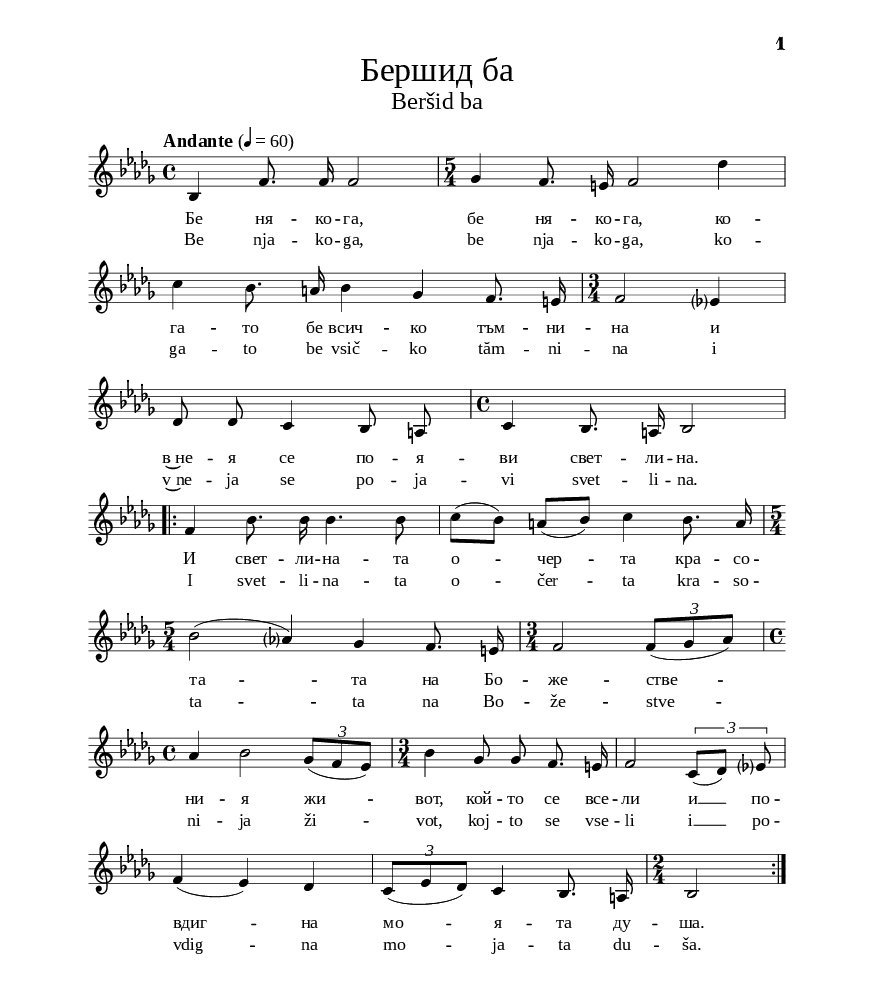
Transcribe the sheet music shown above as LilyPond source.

\version "2.24.3"

% include paper part and global functions
\include "include/globals.ily"

\bookpart {
  \label #'ref098
  \tocItem \markup "Бершид ба – Beršid ba"
  \include "include/bookpart-paper.ily"
  \score {
    \include "include/score-layout.ily"


    \new Voice \absolute  {
      \clef treble
      \key bes \minor
      \time 4/4
      \tempoFunc "Andante" 4 "60"

      \autoBeamOff

      \autoBeamOff

      bes4 f'8. f'16 f'2 | \time 5/4  ges'4 f'8. e'16 f'2 des''4 \break |

      c''4 bes'8. a'16 bes'4 ges' f'8. e'16 | \time 3/4  f'2 ees'?4 \break |

      des'8 des' c'4 bes8 a | \time 4/4  c'4 bes8. a16 bes2 \break | 

      \bar ".|:-|" 
        f'4 bes'8. bes'16 bes'4. bes'8 | \autoBeamOn c''8  ( bes')  a' ( bes' ) c''4 \autoBeamOff bes'8. a'16 \break |

        \time 5/4  | bes'2 ( as'?4 )  ges' f'8. e'16 | \time 3/4  f'2 \times 2/3  {  f'8 [ ( ges' as'8 ) ] } \break |

        \time 4/4  as'4 bes'2  \times 2/3  {  ges'8 ( [ f' es'8 ] ) } | \time 3/4  bes'4 ges'8 ges' f'8. e'16

        f'2 \times 2/3 { c'8 [ ( des' ) ] es'?8  } | \break

        f'4 ( es' ) des' | \times 2/3  { c'8 [ ( es' des'8 ) ] } c'4 bes8. a16  | \time 2/4  bes2  \break |

      \bar ":|."
    }

    \addlyrics {
      Бе ня -- ко  -- га, бе ня -- ко -- га,
      ко -- га -- то бе всич -- ко тъм -- ни -- на
      и в~не -- я се по -- я -- ви свет -- ли -- на.
      И свет -- ли -- на -- та о -- чер -- та кра -- со -- та -- та
      на Бо -- же -- стве -- ни -- я жи -- вот,
      кой -- то се все -- ли
      и __ по -- вдиг -- на мо -- я -- та ду -- ша.
    }

    \addlyrics {
      Be nja -- ko  -- ga, be nja -- ko -- ga,
      ko -- ga -- to be vsič -- ko tăm -- ni -- na
      i v~ne -- ja se po -- ja -- vi svet -- li -- na.
      I svet -- li -- na -- ta o -- čer -- ta kra -- so -- ta -- ta
      na Bo -- že -- stve -- ni -- ja ži -- vot,
      koj -- to se vse -- li
      i __ po -- vdig -- na mo -- ja -- ta du -- ša.
    }


    \header {
      title = \titleFunc "Бершид ба" "Beršid ba"
    }

    \midi{}

  } % score

  %\markup \dc-one "D.C."
  %

  % include foreign translation(s) of the song
  \pageBreak
  \version "2.24.3"

\markup \fill-line { \fontsize #deTitleFontSize "Bershid ba" }
\markup \null
\markup \null
\markup \fontsize #deCoupletFontSize {
  \hspace #15
  \override #`(baseline-skip . ,deCoupletBaselineSkip)

  \column {    
    
    \line { " " Es war einmal, es war einmal,}

   \line { " " als alles Finsternis war,}

   \line { " " und in ihr war das Licht erschienen.}

   \line { " " Und das Licht zeichnete}
     \line { " " die Schönheit des göttlichen Lebens, }

   \line { " " das in mich einzog }

   \line { " " und meine Seele erhob.}
      
       
    }
    
    
}


} % bookpart
